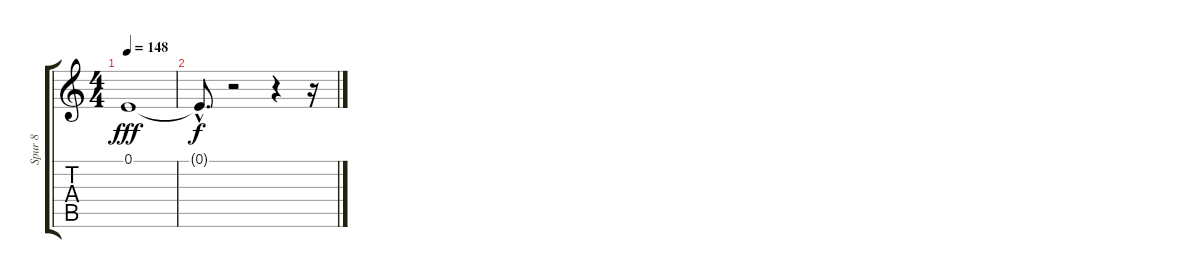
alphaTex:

\track ("Spur 8" "Spur 8") {instrument stringensemble1}
\staff {score tabs}
\tuning (E4 B3 G3 D3 A2 E2) {hide}
\ts (4 4)
\tempo 148
\clef g2
\ks c
0.1.1{dy fff} |
0.1{hac t}.8{d dy f} r.2 r.4 r.16
